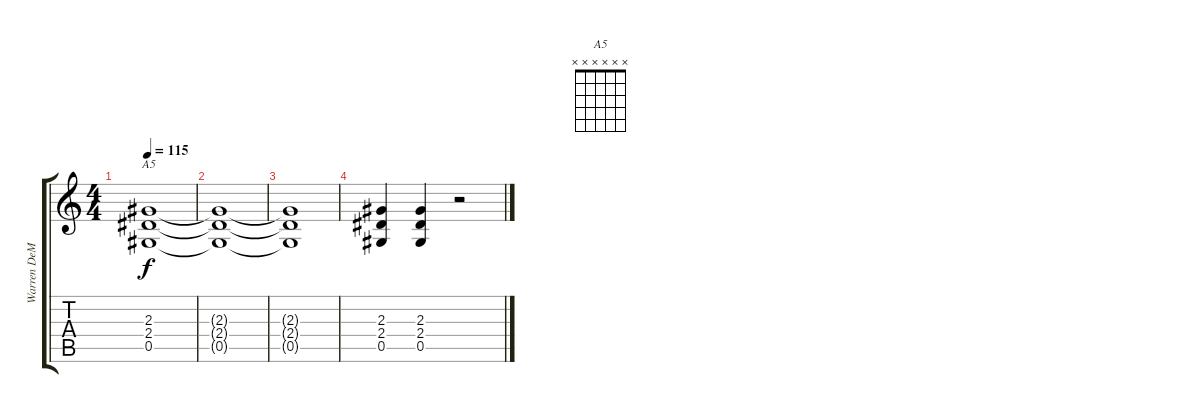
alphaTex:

\track ("Warren DeMartini" "Warren DeM") {instrument distortionguitar}
\staff {score tabs}
\tuning (Eb4 Bb3 Gb3 Db3 Ab2 Eb2) {hide}
\chord ("A5" x x x x x x)
\ts (4 4)
\tempo 115
\clef g2
\ks c
(2.3 2.4 0.5).1{ch "A5" dy f} |
(2.3{t} 2.4{t} 0.5{t}).1 |
(2.3{t} 2.4{t} 0.5{t}).1 |
(2.3 2.4 0.5).4 (2.3 2.4 0.5).4 r.2
